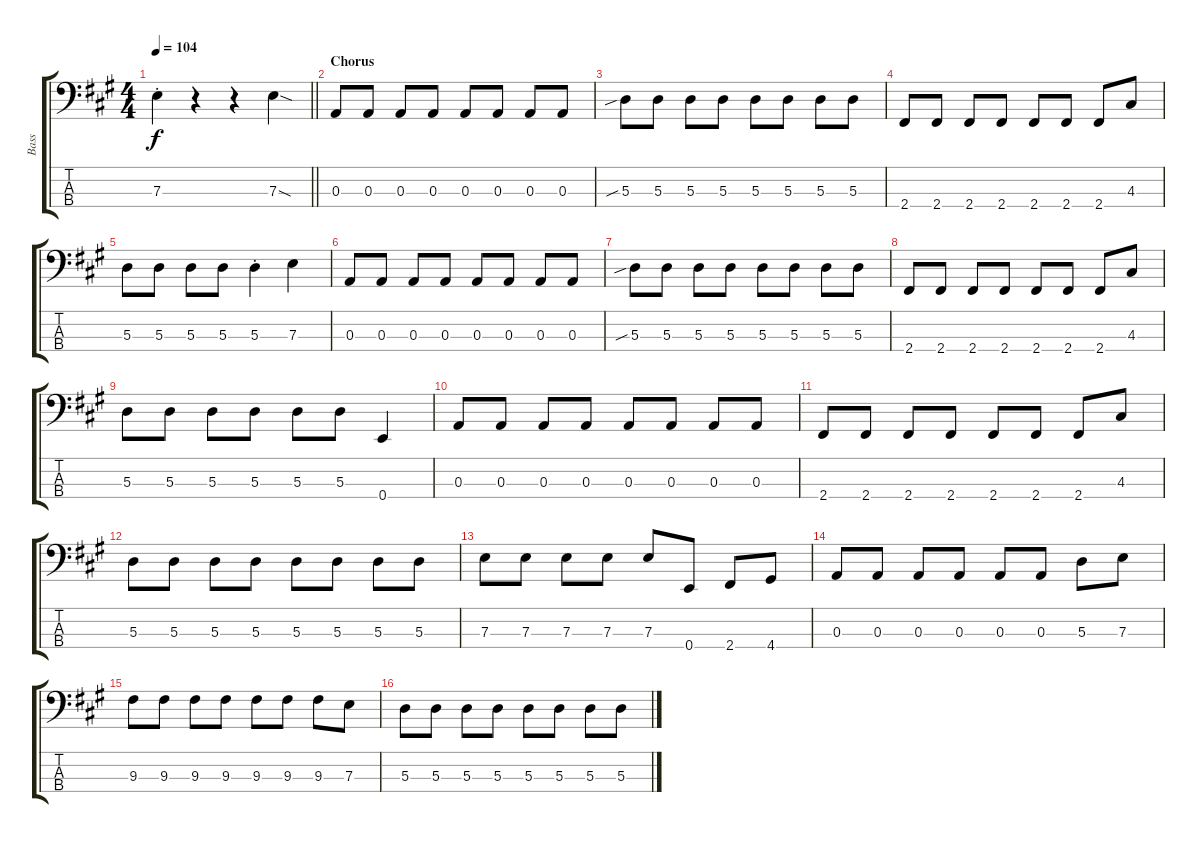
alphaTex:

\track ("Bass" "Bass") {instrument electricbassfinger}
\staff {score tabs}
\tuning (G2 D2 A1 E1) {hide}
\ts (4 4)
\tempo 104
\clef f4
\barLineRight lightlight
\ks a
7.3{st}.4{dy f} r.4 r.4 7.3{sod}.4 |
\section ("" "Chorus")
0.3.8 0.3.8 0.3.8 0.3.8 0.3.8 0.3.8 0.3.8 0.3.8 |
5.3{sib}.8 5.3.8 5.3.8 5.3.8 5.3.8 5.3.8 5.3.8 5.3.8 |
2.4.8 2.4.8 2.4.8 2.4.8 2.4.8 2.4.8 2.4.8 4.3.8 |
5.3.8 5.3.8 5.3.8 5.3.8 5.3{st}.4 7.3.4 |
0.3.8 0.3.8 0.3.8 0.3.8 0.3.8 0.3.8 0.3.8 0.3.8 |
5.3{sib}.8 5.3.8 5.3.8 5.3.8 5.3.8 5.3.8 5.3.8 5.3.8 |
2.4.8 2.4.8 2.4.8 2.4.8 2.4.8 2.4.8 2.4.8 4.3.8 |
5.3.8 5.3.8 5.3.8 5.3.8 5.3.8 5.3.8 0.4.4 |
0.3.8 0.3.8 0.3.8 0.3.8 0.3.8 0.3.8 0.3.8 0.3.8 |
2.4.8 2.4.8 2.4.8 2.4.8 2.4.8 2.4.8 2.4.8 4.3.8 |
5.3.8 5.3.8 5.3.8 5.3.8 5.3.8 5.3.8 5.3.8 5.3.8 |
7.3.8 7.3.8 7.3.8 7.3.8 7.3.8 0.4.8 2.4.8 4.4.8 |
0.3.8 0.3.8 0.3.8 0.3.8 0.3.8 0.3.8 5.3.8 7.3.8 |
9.3.8 9.3.8 9.3.8 9.3.8 9.3.8 9.3.8 9.3.8 7.3.8 |
5.3.8 5.3.8 5.3.8 5.3.8 5.3.8 5.3.8 5.3.8 5.3.8
